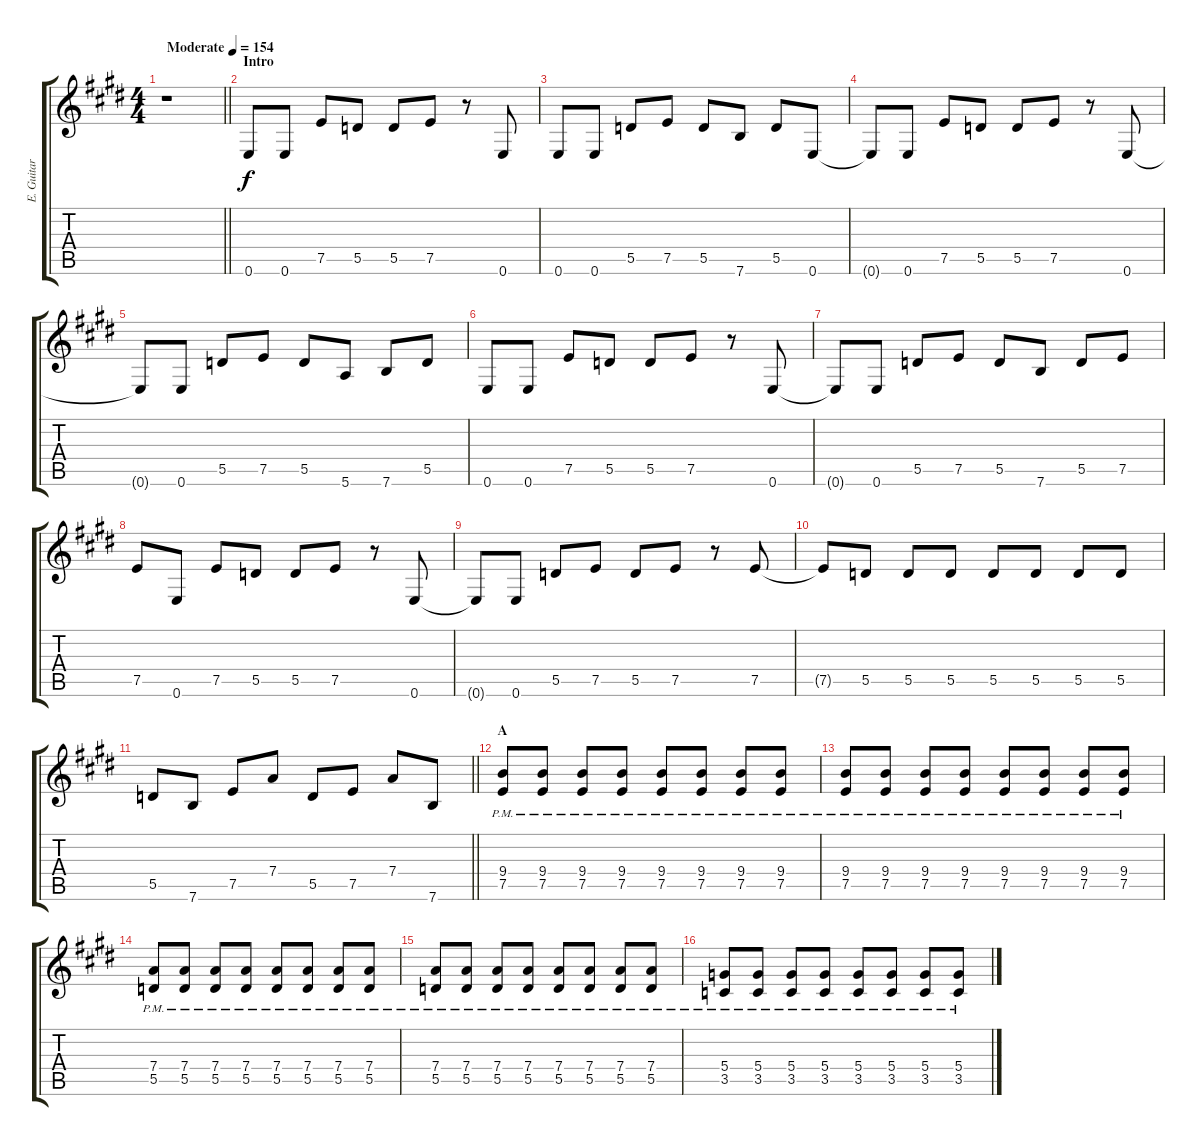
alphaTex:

\track ("E. Guitar II" "E. Guitar ") {instrument overdrivenguitar}
\staff {score tabs}
\tuning (E4 B3 G3 D3 A2 E2) {hide}
\ts (4 4)
\tempo (154 "Moderate")
\clef g2
\barLineRight lightlight
\ks e
r.1{dy f instrument overdrivenguitar} |
\section ("" "Intro")
0.6.8 0.6.8 7.5.8 5.5.8 5.5.8 7.5.8 r.8 0.6.8 |
0.6.8 0.6.8 5.5.8 7.5.8 5.5.8 7.6.8 5.5.8 0.6.8 |
0.6{t}.8 0.6.8 7.5.8 5.5.8 5.5.8 7.5.8 r.8 0.6.8 |
0.6{t}.8 0.6.8 5.5.8 7.5.8 5.5.8 5.6.8 7.6.8 5.5.8 |
0.6.8 0.6.8 7.5.8 5.5.8 5.5.8 7.5.8 r.8 0.6.8 |
0.6{t}.8 0.6.8 5.5.8 7.5.8 5.5.8 7.6.8 5.5.8 7.5.8 |
7.5.8 0.6.8 7.5.8 5.5.8 5.5.8 7.5.8 r.8 0.6.8 |
0.6{t}.8 0.6.8 5.5.8 7.5.8 5.5.8 7.5.8 r.8 7.5.8 |
7.5{t}.8 5.5.8 5.5.8 5.5.8 5.5.8 5.5.8 5.5.8 5.5.8 |
\barLineRight lightlight
5.5.8 7.6.8 7.5.8 7.4.8 5.5.8 7.5.8 7.4.8 7.6.8 |
\section ("" "A")
(9.4{pm} 7.5{pm}).8 (9.4{pm} 7.5{pm}).8 (9.4{pm} 7.5{pm}).8 (9.4{pm} 7.5{pm}).8 (9.4{pm} 7.5{pm}).8 (9.4{pm} 7.5{pm}).8 (9.4{pm} 7.5{pm}).8 (9.4{pm} 7.5{pm}).8 |
(9.4{pm} 7.5{pm}).8 (9.4{pm} 7.5{pm}).8 (9.4{pm} 7.5{pm}).8 (9.4{pm} 7.5{pm}).8 (9.4{pm} 7.5{pm}).8 (9.4{pm} 7.5{pm}).8 (9.4{pm} 7.5{pm}).8 (9.4{pm} 7.5{pm}).8 |
(7.4{pm} 5.5{pm}).8 (7.4{pm} 5.5{pm}).8 (7.4{pm} 5.5{pm}).8 (7.4{pm} 5.5{pm}).8 (7.4{pm} 5.5{pm}).8 (7.4{pm} 5.5{pm}).8 (7.4{pm} 5.5{pm}).8 (7.4{pm} 5.5{pm}).8 |
(7.4{pm} 5.5{pm}).8 (7.4{pm} 5.5{pm}).8 (7.4{pm} 5.5{pm}).8 (7.4{pm} 5.5{pm}).8 (7.4{pm} 5.5{pm}).8 (7.4{pm} 5.5{pm}).8 (7.4{pm} 5.5{pm}).8 (7.4{pm} 5.5{pm}).8 |
(5.4{pm} 3.5{pm}).8 (5.4{pm} 3.5{pm}).8 (5.4{pm} 3.5{pm}).8 (5.4{pm} 3.5{pm}).8 (5.4{pm} 3.5{pm}).8 (5.4{pm} 3.5{pm}).8 (5.4{pm} 3.5{pm}).8 (5.4{pm} 3.5{pm}).8
